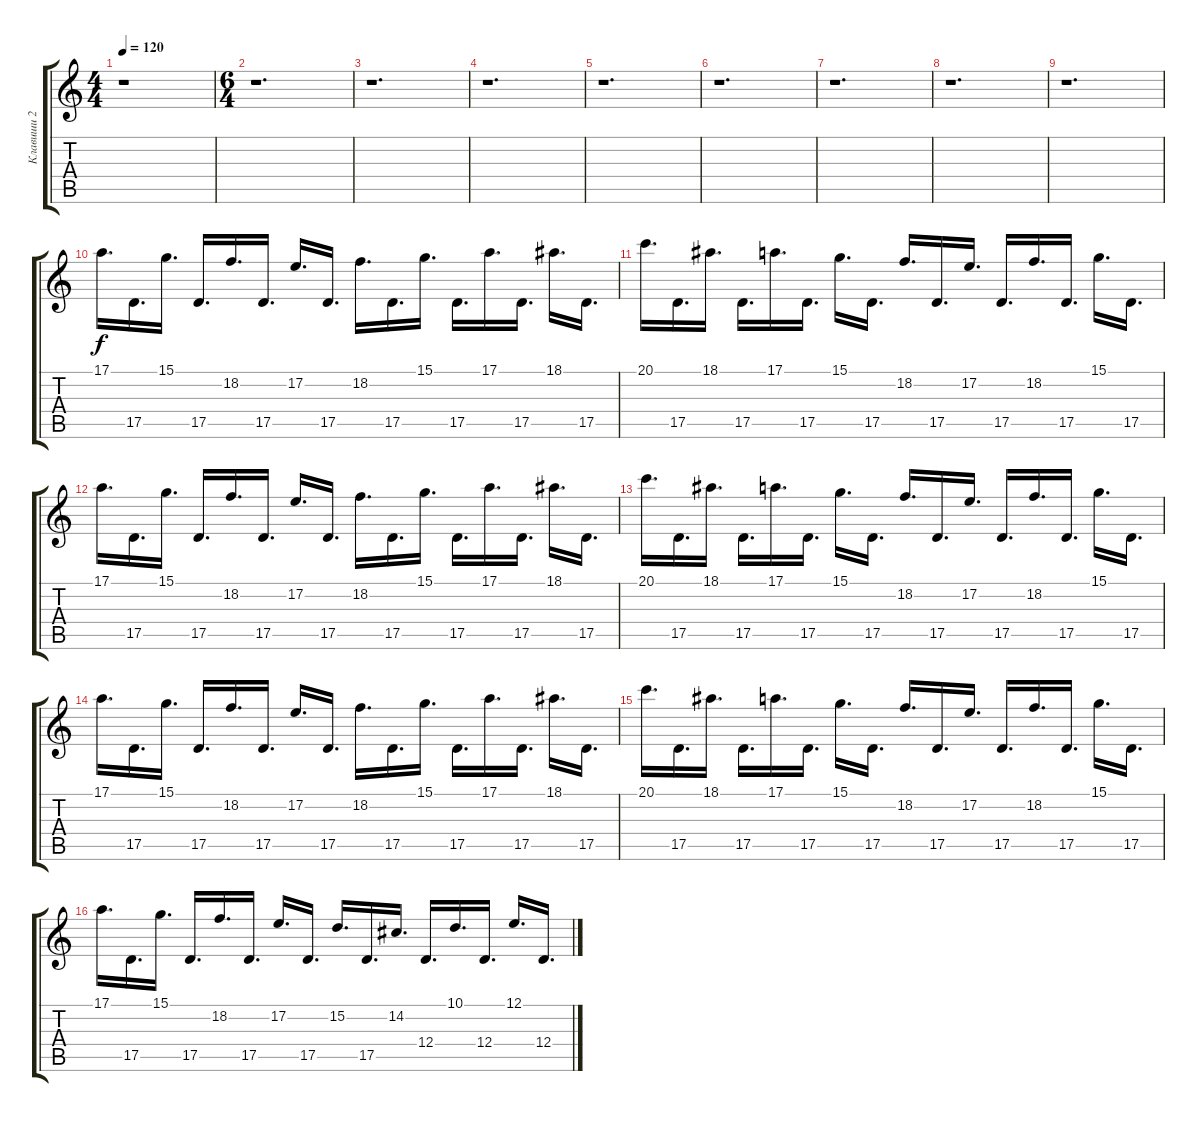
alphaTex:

\track ("Клавиши 2" "Клавиши 2") {instrument pad1newage}
\staff {score tabs}
\tuning (E4 B3 G3 D3 A2 E2) {hide}
\ts (4 4)
\tempo 120
\clef g2
\ks c
r.1{dy f} |
\ts (6 4)
r.1{d} |
r.1{d} |
r.1{d} |
r.1{d} |
r.1{d} |
r.1{d} |
r.1{d} |
r.1{d} |
17.1.16{d balance 2} 17.5.16{d} 15.1.16{d} 17.5.16{d} 18.2.16{d} 17.5.16{d} 17.2.16{d} 17.5.16{d} 18.2.16{d} 17.5.16{d} 15.1.16{d} 17.5.16{d} 17.1.16{d} 17.5.16{d} 18.1.16{d} 17.5.16{d} |
20.1.16{d} 17.5.16{d} 18.1.16{d} 17.5.16{d} 17.1.16{d} 17.5.16{d} 15.1.16{d} 17.5.16{d} 18.2.16{d} 17.5.16{d} 17.2.16{d} 17.5.16{d} 18.2.16{d} 17.5.16{d} 15.1.16{d} 17.5.16{d} |
17.1.16{d} 17.5.16{d} 15.1.16{d} 17.5.16{d} 18.2.16{d} 17.5.16{d} 17.2.16{d} 17.5.16{d} 18.2.16{d} 17.5.16{d} 15.1.16{d} 17.5.16{d} 17.1.16{d} 17.5.16{d} 18.1.16{d} 17.5.16{d} |
20.1.16{d} 17.5.16{d} 18.1.16{d} 17.5.16{d} 17.1.16{d} 17.5.16{d} 15.1.16{d} 17.5.16{d} 18.2.16{d} 17.5.16{d} 17.2.16{d} 17.5.16{d} 18.2.16{d} 17.5.16{d} 15.1.16{d} 17.5.16{d} |
17.1.16{d} 17.5.16{d} 15.1.16{d} 17.5.16{d} 18.2.16{d} 17.5.16{d} 17.2.16{d} 17.5.16{d} 18.2.16{d} 17.5.16{d} 15.1.16{d} 17.5.16{d} 17.1.16{d} 17.5.16{d} 18.1.16{d} 17.5.16{d} |
20.1.16{d} 17.5.16{d} 18.1.16{d} 17.5.16{d} 17.1.16{d} 17.5.16{d} 15.1.16{d} 17.5.16{d} 18.2.16{d} 17.5.16{d} 17.2.16{d} 17.5.16{d} 18.2.16{d} 17.5.16{d} 15.1.16{d} 17.5.16{d} |
17.1.16{d} 17.5.16{d} 15.1.16{d} 17.5.16{d} 18.2.16{d} 17.5.16{d} 17.2.16{d} 17.5.16{d} 15.2.16{d} 17.5.16{d} 14.2.16{d} 12.4.16{d} 10.1.16{d} 12.4.16{d} 12.1.16{d} 12.4.16{d}
